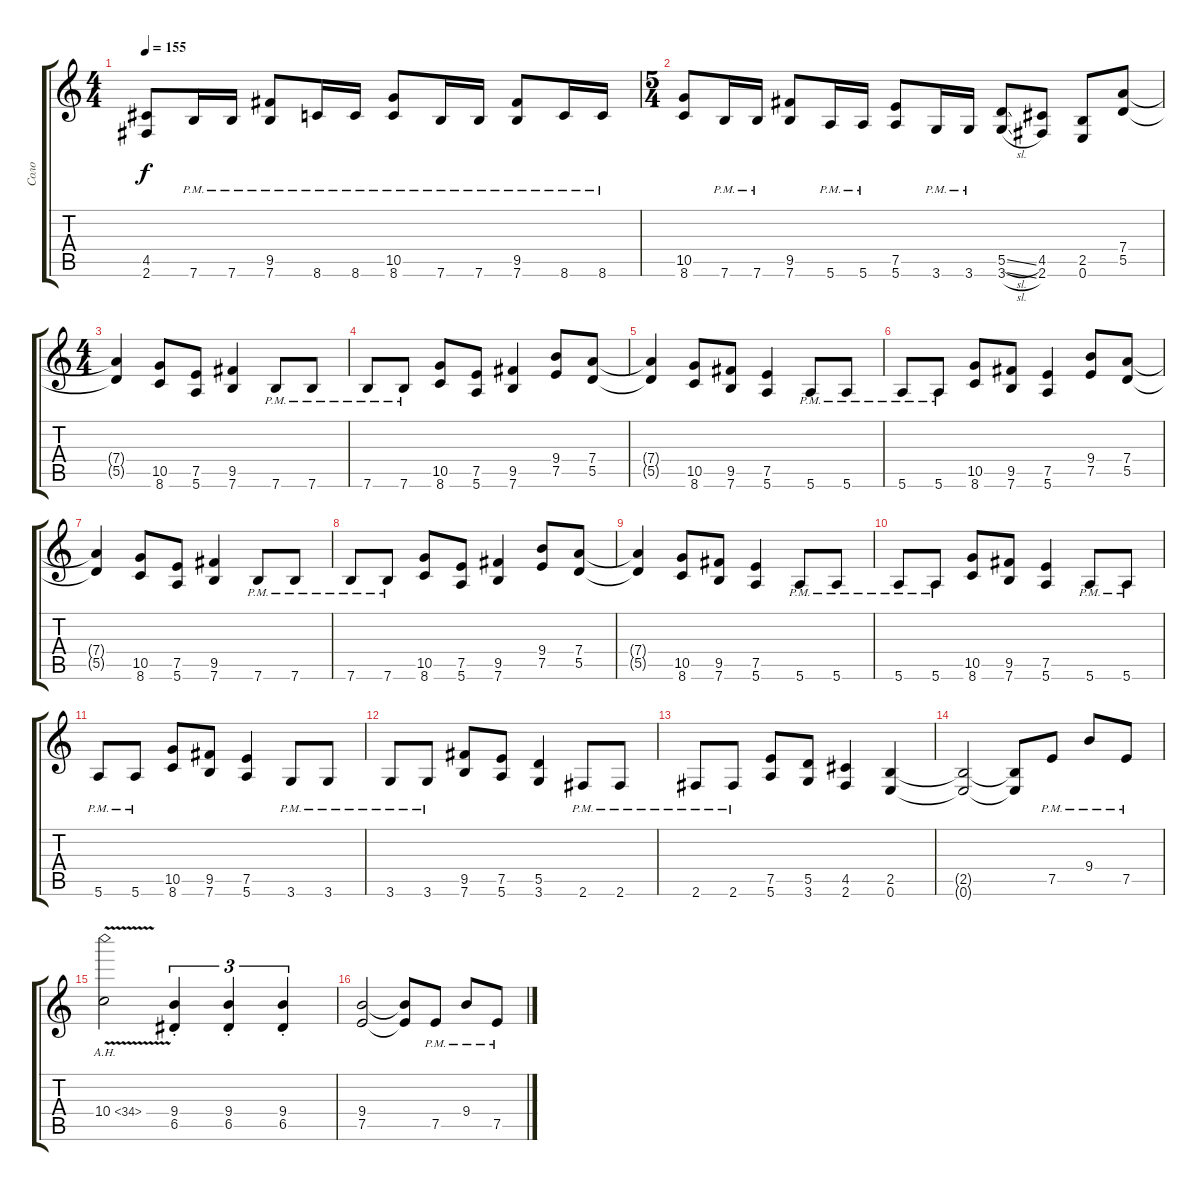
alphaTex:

\track ("Соло" "Соло") {instrument distortionguitar}
\staff {score tabs}
\tuning (E4 B3 G3 D3 A2 E2) {hide}
\ts (4 4)
\tempo 155
\clef g2
\ks c
(4.5{t} 2.6{t}).8{dy f} 7.6{pm}.16 7.6{pm}.16 (9.5{pm} 7.6{pm}).8 8.6{pm}.16 8.6{pm}.16 (10.5{pm} 8.6).8 7.6{pm}.16 7.6{pm}.16 (9.5{pm} 7.6{pm}).8 8.6{pm}.16 8.6{pm}.16 |
\ts (5 4)
(10.5 8.6).8 7.6{pm}.16 7.6{pm}.16 (9.5 7.6).8 5.6{pm}.16 5.6{pm}.16 (7.5 5.6).8 3.6{pm}.16 3.6{pm}.16 (5.5{sl} 3.6{sl}).8 (4.5 2.6).8 (2.5 0.6).8 (7.4 5.5).8 |
\ts (4 4)
(7.4{t} 5.5{t}).4 (10.5 8.6).8 (7.5 5.6).8 (9.5 7.6).4 7.6{pm}.8 7.6{pm}.8 |
7.6{pm}.8 7.6{pm}.8 (10.5 8.6).8 (7.5 5.6).8 (9.5 7.6).4 (9.4 7.5).8 (7.4 5.5).8 |
(7.4{t} 5.5{t}).4 (10.5 8.6).8 (9.5 7.6).8 (7.5 5.6).4 5.6{pm}.8 5.6{pm}.8 |
5.6{pm}.8 5.6{pm}.8 (10.5 8.6).8 (9.5 7.6).8 (7.5 5.6).4 (9.4 7.5).8 (7.4 5.5).8 |
(7.4{t} 5.5{t}).4 (10.5 8.6).8 (7.5 5.6).8 (9.5 7.6).4 7.6{pm}.8 7.6{pm}.8 |
7.6{pm}.8 7.6{pm}.8 (10.5 8.6).8 (7.5 5.6).8 (9.5 7.6).4 (9.4 7.5).8 (7.4 5.5).8 |
(7.4{t} 5.5{t}).4 (10.5 8.6).8 (9.5 7.6).8 (7.5 5.6).4 5.6{pm}.8 5.6{pm}.8 |
5.6{pm}.8 5.6{pm}.8 (10.5 8.6).8 (9.5 7.6).8 (7.5 5.6).4 5.6{pm}.8 5.6{pm}.8 |
5.6{pm}.8 5.6{pm}.8 (10.5 8.6).8 (9.5 7.6).8 (7.5 5.6).4 3.6{pm}.8 3.6{pm}.8 |
3.6{pm}.8 3.6{pm}.8 (9.5 7.6).8 (7.5 5.6).8 (5.5 3.6).4 2.6{pm}.8 2.6{pm}.8 |
2.6{pm}.8 2.6{pm}.8 (7.5 5.6).8 (5.5 3.6).8 (4.5 2.6).4 (2.5 0.6).4 |
(2.5{t} 0.6{t}).2 (2.5{t} 0.6{t}).8 7.5{pm}.8 9.4{pm}.8 7.5{pm}.8 |
10.4{ah 24 v}.2 (9.4{st} 6.5{st}).4{tu (3 2)} (9.4{st} 6.5{st}).4{tu (3 2)} (9.4{st} 6.5{st}).4{tu (3 2)} |
(9.4 7.5).2 (9.4{t} 7.5{t}).8 7.5{pm}.8 9.4{pm}.8 7.5{pm}.8
